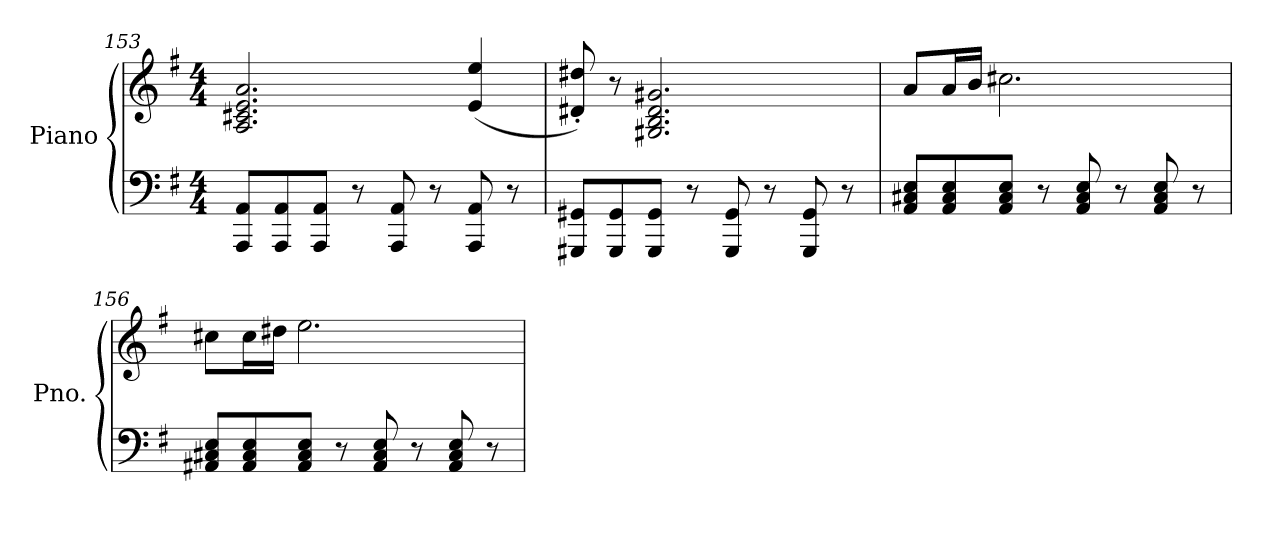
**kern	**kern
*part1	*part1
*staff2	*staff1
*I"Piano	*
*I'Pno.	*
*clefF4	*clefG2
*k[f#]	*k[f#]
*M4/4	*M4/4
=153	=153
8AAA/ 8AA/L	2.A/ 2.c#X/ 2.e/ 2.a/
8AAA/ 8AA/	.
8AAA/ 8AA/J	.
8r	.
8AAA/ 8AA/	.
8r	.
8AAA/ 8AA/	(4e/ 4ee/
8r	.
!!LO:PB:g=z
=154	=154
8GGG#X/ 8GG#X/L	8d#X/' 8dd#X/')
8GGG#/ 8GG#/	8r
8GGG#/ 8GG#/J	2.G#X/ 2.B/ 2.d#/ 2.g#X/
8r	.
8GGG#/ 8GG#/	.
8r	.
8GGG#/ 8GG#/	.
8r	.
=155	=155
8AA/ 8C#X/ 8E/L	8a/L
8AA/ 8C#/ 8E/	16a/L
.	16b/JJ
8AA/ 8C#/ 8E/J	2.cc#X\
8r	.
8AA/ 8C#/ 8E/	.
8r	.
8AA/ 8C#/ 8E/	.
8r	.
=156	=156
8AA#X/ 8C#X/ 8E/L	8cc#X\L
8AA#/ 8C#/ 8E/	16cc#\L
.	16dd#X\JJ
8AA#/ 8C#/ 8E/J	2.ee\
8r	.
8AA#/ 8C#/ 8E/	.
8r	.
8AA#/ 8C#/ 8E/	.
8r	.
=	=
*-	*-
